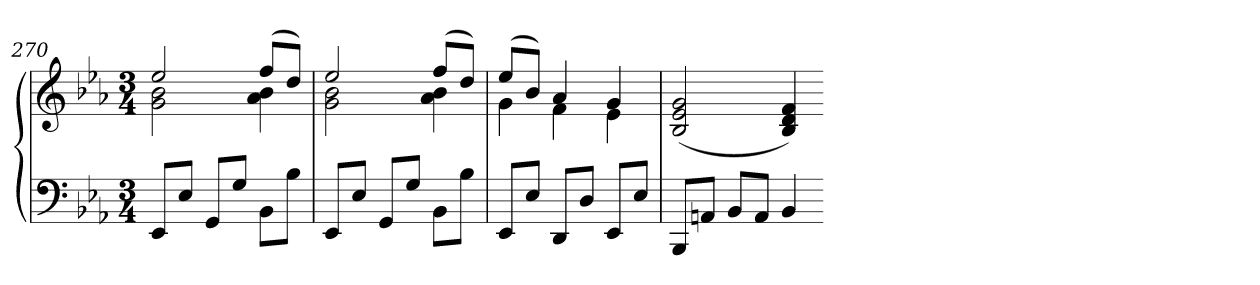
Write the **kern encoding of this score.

**kern	**kern
*part1	*part1
*staff2	*staff1
*clefF4	*clefG2
*k[b-e-a-]	*k[b-e-a-]
*E-:	*E-:
*M3/4	*M3/4
=270	=270
*	*^
8EE-L	2ee-	2g 2b-
8E-J	.	.
8GGL	.	.
8GJ	.	.
8BB-L	(8ffL	4a- 4b-
8B-J	8ddJ)	.
=271	=271	=271
8EE-L	2ee-	2g 2b-
8E-J	.	.
8GGL	.	.
8GJ	.	.
8BB-L	(8ffL	4a- 4b-
8B-J	8ddJ)	.
=272	=272	=272
8EE-L	(8ee-L	4g
8E-J	8b-J)	.
8DDL	4a-	4f
8DJ	.	.
8EE-L	4g	4e-
8E-J	.	.
*	*v	*v
=273	=273
8BBB-L	(2B- 2e- 2g
8AAnJ	.
8BB-L	.
8AAJ	.
4BB-	4B- 4d 4f)
=-	=-
*-	*-
